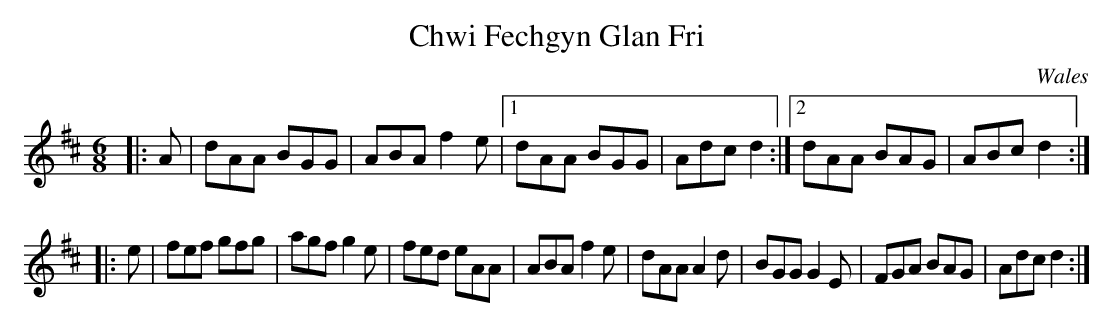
X:1
T:Chwi Fechgyn Glan Fri
O:Wales
M:6/8
L:1/8
K:D
|: A \
| dAA BGG | ABA f2e |1 dAA BGG | Adc d2 :|2 dAA BAG | ABc d2 :|
|: e \
| fef gfg | agf g2e | fed eAA | ABA f2e \
| dAA A2d | BGG G2E | FGA BAG | Adc d2 :|
